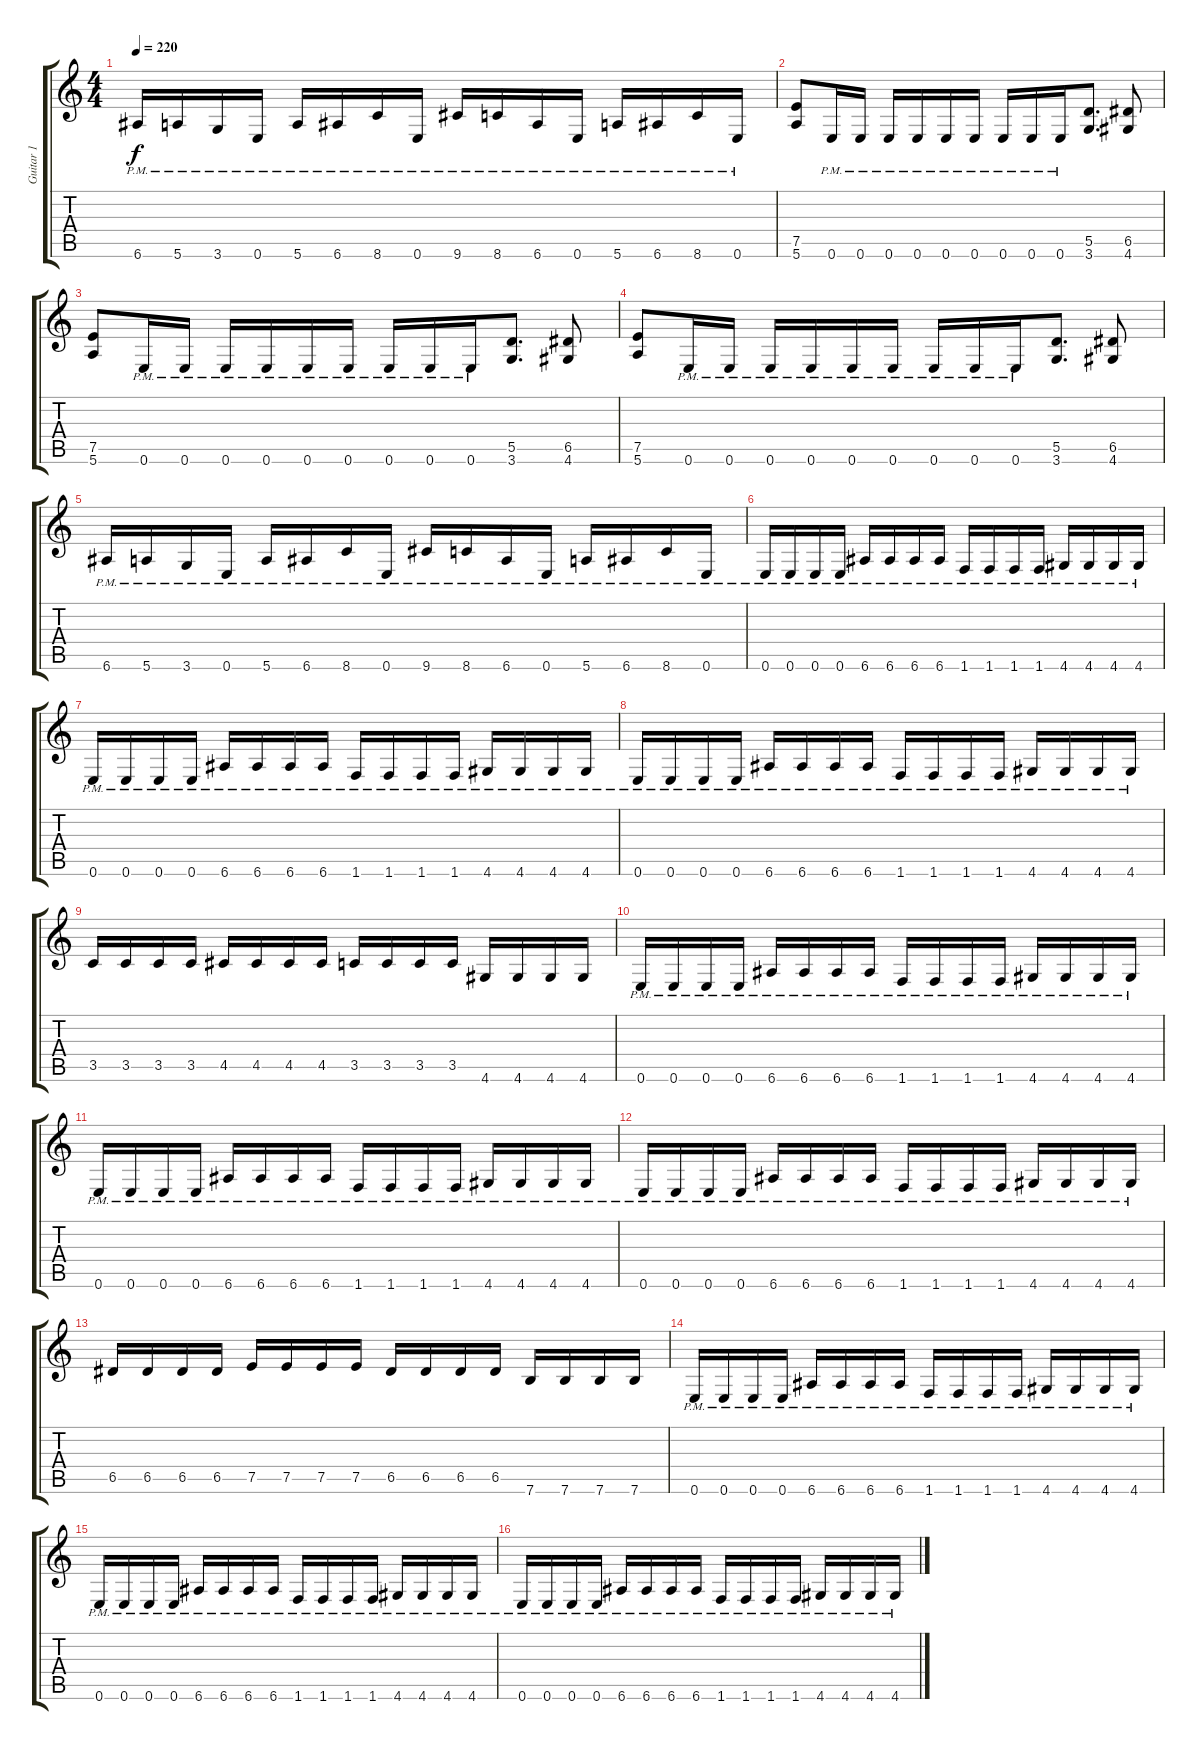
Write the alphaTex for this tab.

\track ("Guitar 1" "Guitar 1") {instrument distortionguitar}
\staff {score tabs}
\tuning (E4 B3 G3 D3 A2 E2) {hide}
\ts (4 4)
\tempo 220
\clef g2
\ks c
6.6{pm}.16{dy f} 5.6{pm}.16 3.6{pm}.16 0.6{pm}.16 5.6{pm}.16 6.6{pm}.16 8.6{pm}.16 0.6{pm}.16 9.6{pm}.16 8.6{pm}.16 6.6{pm}.16 0.6{pm}.16 5.6{pm}.16 6.6{pm}.16 8.6{pm}.16 0.6{pm}.16 |
(7.5 5.6).8 0.6{pm}.16 0.6{pm}.16 0.6{pm}.16 0.6{pm}.16 0.6{pm}.16 0.6{pm}.16 0.6{pm}.16 0.6{pm}.16 0.6{pm}.16 (5.5 3.6).8{d} (6.5 4.6).8 |
(7.5 5.6).8 0.6{pm}.16 0.6{pm}.16 0.6{pm}.16 0.6{pm}.16 0.6{pm}.16 0.6{pm}.16 0.6{pm}.16 0.6{pm}.16 0.6{pm}.16 (5.5 3.6).8{d} (6.5 4.6).8 |
(7.5 5.6).8 0.6{pm}.16 0.6{pm}.16 0.6{pm}.16 0.6{pm}.16 0.6{pm}.16 0.6{pm}.16 0.6{pm}.16 0.6{pm}.16 0.6{pm}.16 (5.5 3.6).8{d} (6.5 4.6).8 |
6.6{pm}.16 5.6{pm}.16 3.6{pm}.16 0.6{pm}.16 5.6{pm}.16 6.6{pm}.16 8.6{pm}.16 0.6{pm}.16 9.6{pm}.16 8.6{pm}.16 6.6{pm}.16 0.6{pm}.16 5.6{pm}.16 6.6{pm}.16 8.6{pm}.16 0.6{pm}.16 |
0.6{pm}.16 0.6{pm}.16 0.6{pm}.16 0.6{pm}.16 6.6{pm}.16 6.6{pm}.16 6.6{pm}.16 6.6{pm}.16 1.6{pm}.16 1.6{pm}.16 1.6{pm}.16 1.6{pm}.16 4.6{pm}.16 4.6{pm}.16 4.6{pm}.16 4.6{pm}.16 |
0.6{pm}.16 0.6{pm}.16 0.6{pm}.16 0.6{pm}.16 6.6{pm}.16 6.6{pm}.16 6.6{pm}.16 6.6{pm}.16 1.6{pm}.16 1.6{pm}.16 1.6{pm}.16 1.6{pm}.16 4.6{pm}.16 4.6{pm}.16 4.6{pm}.16 4.6{pm}.16 |
0.6{pm}.16 0.6{pm}.16 0.6{pm}.16 0.6{pm}.16 6.6{pm}.16 6.6{pm}.16 6.6{pm}.16 6.6{pm}.16 1.6{pm}.16 1.6{pm}.16 1.6{pm}.16 1.6{pm}.16 4.6{pm}.16 4.6{pm}.16 4.6{pm}.16 4.6{pm}.16 |
3.5.16 3.5.16 3.5.16 3.5.16 4.5.16 4.5.16 4.5.16 4.5.16 3.5.16 3.5.16 3.5.16 3.5.16 4.6.16 4.6.16 4.6.16 4.6.16 |
0.6{pm}.16 0.6{pm}.16 0.6{pm}.16 0.6{pm}.16 6.6{pm}.16 6.6{pm}.16 6.6{pm}.16 6.6{pm}.16 1.6{pm}.16 1.6{pm}.16 1.6{pm}.16 1.6{pm}.16 4.6{pm}.16 4.6{pm}.16 4.6{pm}.16 4.6{pm}.16 |
0.6{pm}.16 0.6{pm}.16 0.6{pm}.16 0.6{pm}.16 6.6{pm}.16 6.6{pm}.16 6.6{pm}.16 6.6{pm}.16 1.6{pm}.16 1.6{pm}.16 1.6{pm}.16 1.6{pm}.16 4.6{pm}.16 4.6{pm}.16 4.6{pm}.16 4.6{pm}.16 |
0.6{pm}.16 0.6{pm}.16 0.6{pm}.16 0.6{pm}.16 6.6{pm}.16 6.6{pm}.16 6.6{pm}.16 6.6{pm}.16 1.6{pm}.16 1.6{pm}.16 1.6{pm}.16 1.6{pm}.16 4.6{pm}.16 4.6{pm}.16 4.6{pm}.16 4.6{pm}.16 |
6.5.16 6.5.16 6.5.16 6.5.16 7.5.16 7.5.16 7.5.16 7.5.16 6.5.16 6.5.16 6.5.16 6.5.16 7.6.16 7.6.16 7.6.16 7.6.16 |
0.6{pm}.16 0.6{pm}.16 0.6{pm}.16 0.6{pm}.16 6.6{pm}.16 6.6{pm}.16 6.6{pm}.16 6.6{pm}.16 1.6{pm}.16 1.6{pm}.16 1.6{pm}.16 1.6{pm}.16 4.6{pm}.16 4.6{pm}.16 4.6{pm}.16 4.6{pm}.16 |
0.6{pm}.16 0.6{pm}.16 0.6{pm}.16 0.6{pm}.16 6.6{pm}.16 6.6{pm}.16 6.6{pm}.16 6.6{pm}.16 1.6{pm}.16 1.6{pm}.16 1.6{pm}.16 1.6{pm}.16 4.6{pm}.16 4.6{pm}.16 4.6{pm}.16 4.6{pm}.16 |
0.6{pm}.16 0.6{pm}.16 0.6{pm}.16 0.6{pm}.16 6.6{pm}.16 6.6{pm}.16 6.6{pm}.16 6.6{pm}.16 1.6{pm}.16 1.6{pm}.16 1.6{pm}.16 1.6{pm}.16 4.6{pm}.16 4.6{pm}.16 4.6{pm}.16 4.6{pm}.16
